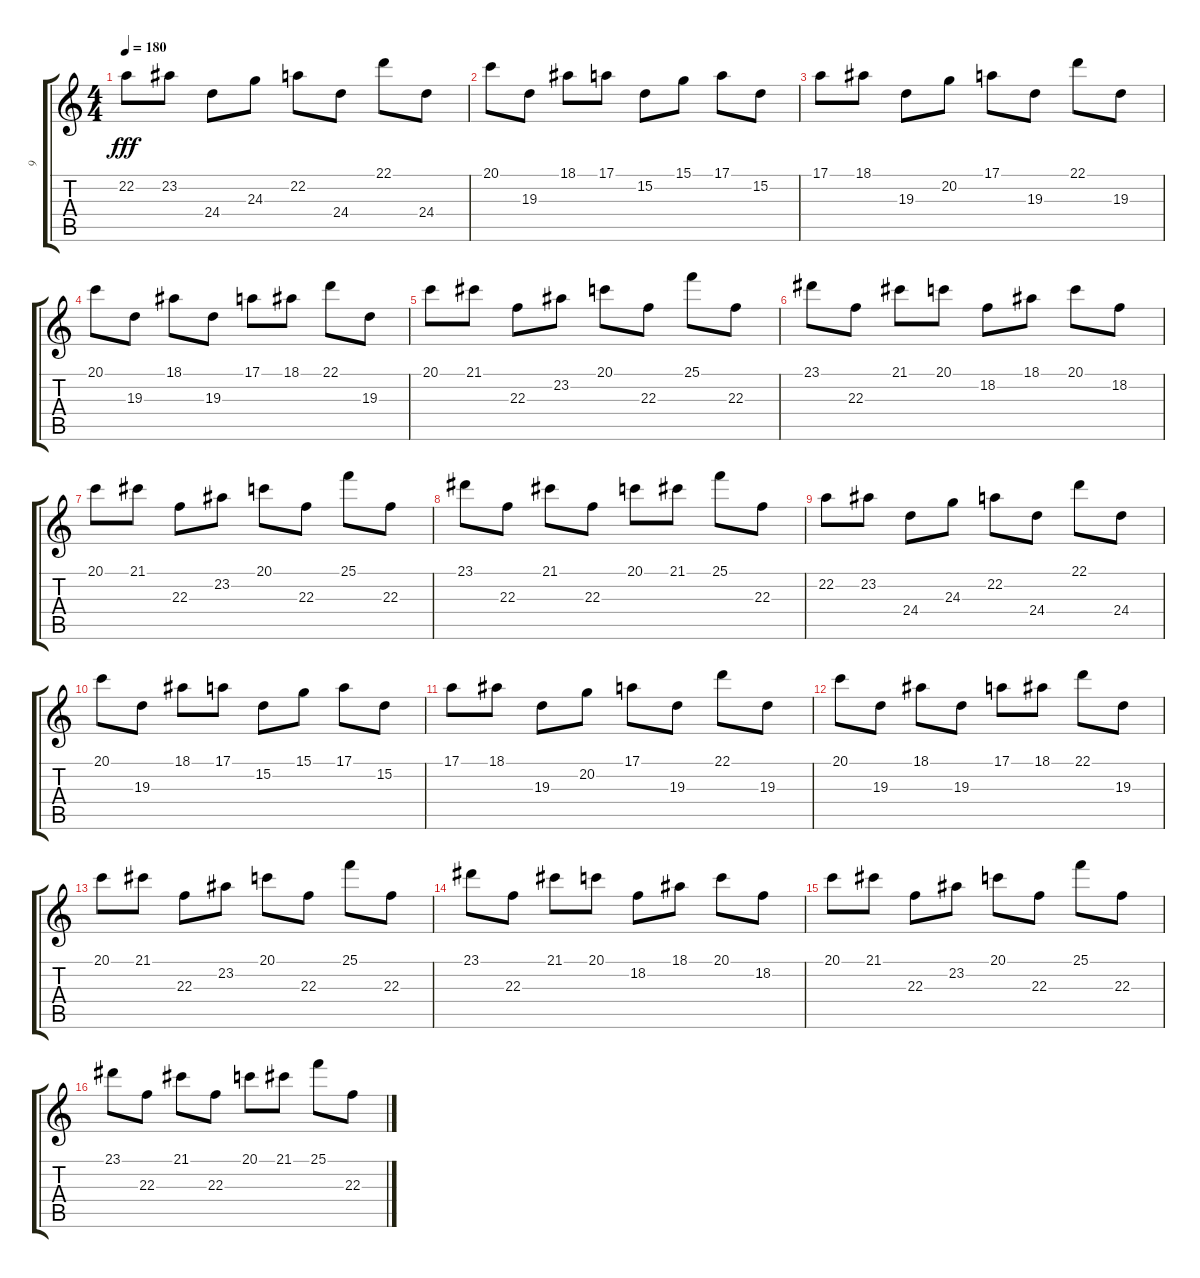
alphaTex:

\track ("9" "9") {instrument acousticgrandpiano}
\staff {score tabs}
\tuning (E4 B3 G3 D3 A2 E2) {hide}
\ts (4 4)
\tempo 180
\clef g2
\ks c
22.2.8{dy fff} 23.2.8 24.4.8 24.3.8 22.2.8 24.4.8 22.1.8 24.4.8 |
20.1.8 19.3.8 18.1.8 17.1.8 15.2.8 15.1.8 17.1.8 15.2.8 |
17.1.8 18.1.8 19.3.8 20.2.8 17.1.8 19.3.8 22.1.8 19.3.8 |
20.1.8 19.3.8 18.1.8 19.3.8 17.1.8 18.1.8 22.1.8 19.3.8 |
20.1.8 21.1.8 22.3.8 23.2.8 20.1.8 22.3.8 25.1.8 22.3.8 |
23.1.8 22.3.8 21.1.8 20.1.8 18.2.8 18.1.8 20.1.8 18.2.8 |
20.1.8 21.1.8 22.3.8 23.2.8 20.1.8 22.3.8 25.1.8 22.3.8 |
23.1.8 22.3.8 21.1.8 22.3.8 20.1.8 21.1.8 25.1.8 22.3.8 |
22.2.8 23.2.8 24.4.8 24.3.8 22.2.8 24.4.8 22.1.8 24.4.8 |
20.1.8 19.3.8 18.1.8 17.1.8 15.2.8 15.1.8 17.1.8 15.2.8 |
17.1.8 18.1.8 19.3.8 20.2.8 17.1.8 19.3.8 22.1.8 19.3.8 |
20.1.8 19.3.8 18.1.8 19.3.8 17.1.8 18.1.8 22.1.8 19.3.8 |
20.1.8 21.1.8 22.3.8 23.2.8 20.1.8 22.3.8 25.1.8 22.3.8 |
23.1.8 22.3.8 21.1.8 20.1.8 18.2.8 18.1.8 20.1.8 18.2.8 |
20.1.8 21.1.8 22.3.8 23.2.8 20.1.8 22.3.8 25.1.8 22.3.8 |
23.1.8 22.3.8 21.1.8 22.3.8 20.1.8 21.1.8 25.1.8 22.3.8
